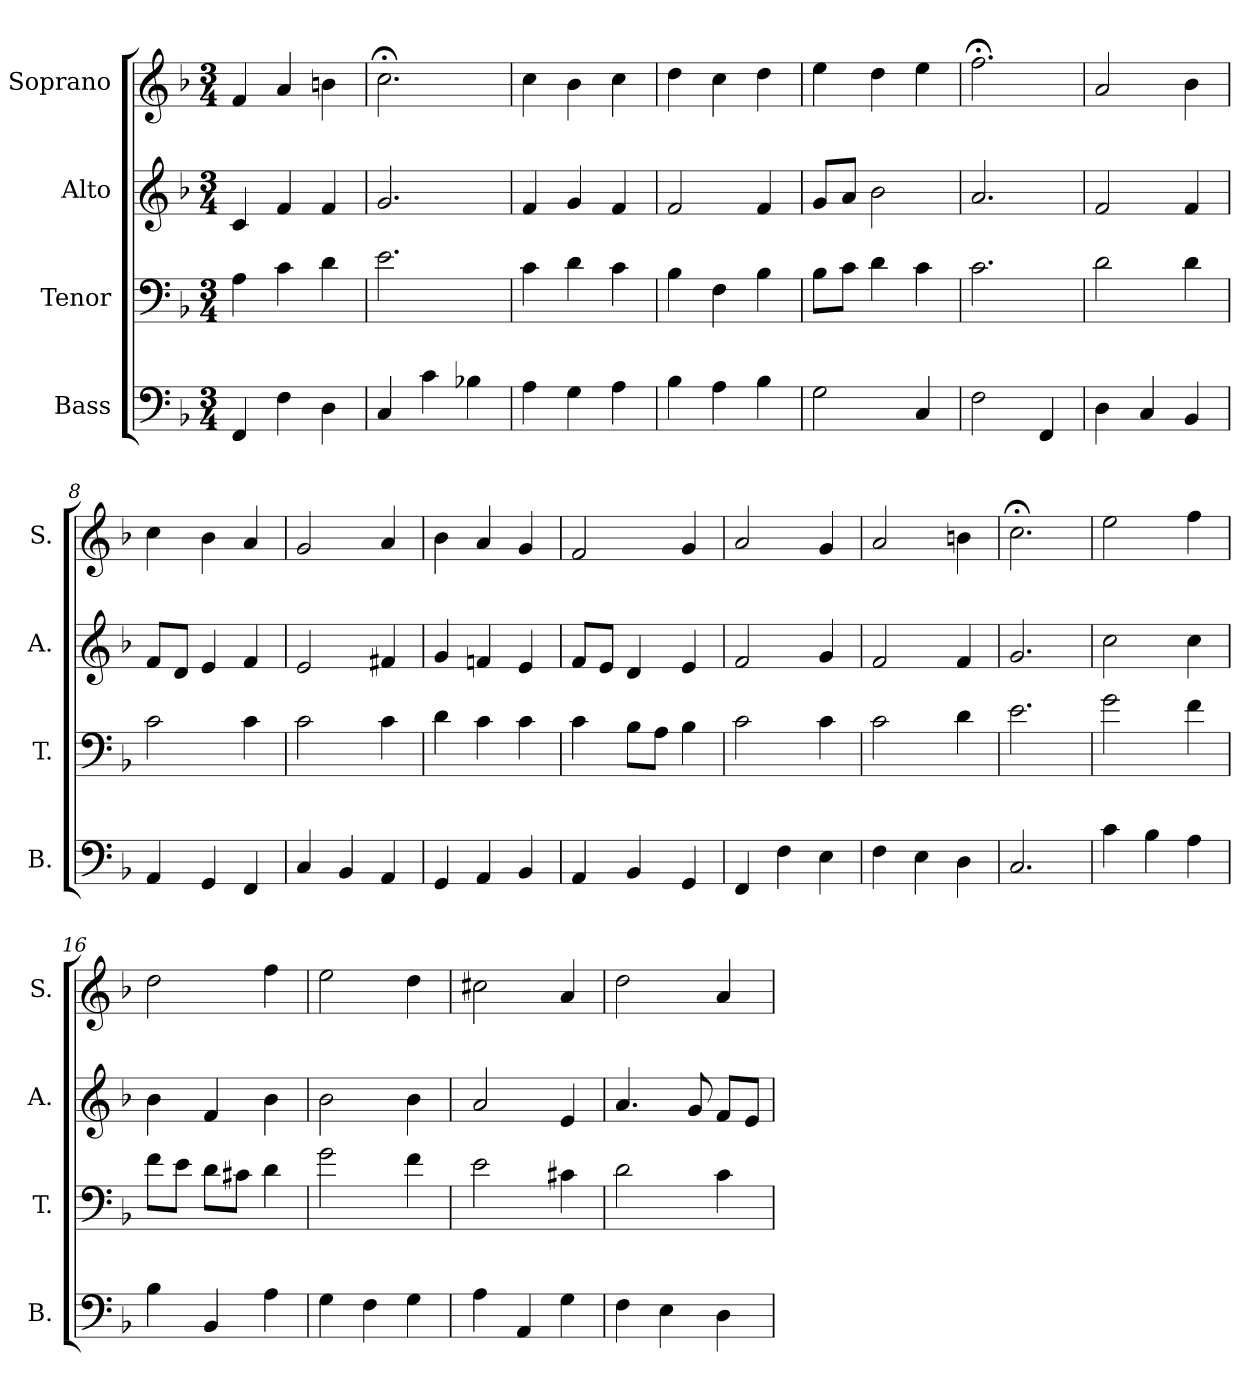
**kern	**kern	**kern	**kern
*part4	*part3	*part2	*part1
*staff4	*staff3	*staff2	*staff1
*I"Bass	*I"Tenor	*I"Alto	*I"Soprano
*I'B.	*I'T.	*I'A.	*I'S.
*clefF4	*clefF4	*clefG2	*clefG2
*k[b-]	*k[b-]	*k[b-]	*k[b-]
*F:	*F:	*F:	*F:
*M3/4	*M3/4	*M3/4	*M3/4
=1	=1	=1	=1
4FF/	4A\	4c/	4f/
4F\	4c\	4f/	4a/
4D\	4d\	4f/	4bn\
=2	=2	=2	=2
4C/	2.e\	2.g/	2.cc;<\
4c\	.	.	.
4B-X\	.	.	.
=3	=3	=3	=3
4A\	4c\	4f/	4cc\
4G\	4d\	4g/	4b-\
4A\	4c\	4f/	4cc\
=4	=4	=4	=4
4B-\	4B-\	2f/	4dd\
4A\	4F\	.	4cc\
4B-\	4B-\	4f/	4dd\
=5	=5	=5	=5
2G\	8B-\L	8g/L	4ee\
.	8c\J	8a/J	.
.	4d\	2b-\	4dd\
4C/	4c\	.	4ee\
=6	=6	=6	=6
2F\	2.c\	2.a/	2.ff;<\
4FF/	.	.	.
=7	=7	=7	=7
4D\	2d\	2f/	2a/
4C/	.	.	.
4BB-/	4d\	4f/	4b-\
=8	=8	=8	=8
4AA/	2c\	8f/L	4cc\
.	.	8d/J	.
4GG/	.	4e/	4b-\
4FF/	4c\	4f/	4a/
!!LO:LB:g=z
=9	=9	=9	=9
4C/	2c\	2e/	2g/
4BB-/	.	.	.
4AA/	4c\	4f#X/	4a/
=10	=10	=10	=10
4GG/	4d\	4g/	4b-\
4AA/	4c\	4fn/	4a/
4BB-/	4c\	4e/	4g/
=11	=11	=11	=11
4AA/	4c\	8f/L	2f/
.	.	8e/J	.
4BB-/	8B-\L	4d/	.
.	8A\J	.	.
4GG/	4B-\	4e/	4g/
=12	=12	=12	=12
4FF/	2c\	2f/	2a/
4F\	.	.	.
4E\	4c\	4g/	4g/
=13	=13	=13	=13
4F\	2c\	2f/	2a/
4E\	.	.	.
4D\	4d\	4f/	4bn\
=14	=14	=14	=14
2.C/	2.e\	2.g/	2.cc;<\
=15	=15	=15	=15
4c\	2g\	2cc\	2ee\
4B-\	.	.	.
4A\	4f\	4cc\	4ff\
!!LO:LB:g=z
=16	=16	=16	=16
4B-\	8f\L	4b-\	2dd\
.	8e\J	.	.
4BB-/	8d\L	4f/	.
.	8c#X\J	.	.
4A\	4d\	4b-\	4ff\
=17	=17	=17	=17
4G\	2g\	2b-\	2ee\
4F\	.	.	.
4G\	4f\	4b-\	4dd\
=18	=18	=18	=18
4A\	2e\	2a/	2cc#X\
4AA/	.	.	.
4G\	4c#X\	4e/	4a/
=19	=19	=19	=19
4F\	2d\	4.a/	2dd\
4E\	.	.	.
.	.	8g/	.
4D\	4c\	8f/L	4a/
.	.	8e/J	.
=	=	=	=
*-	*-	*-	*-
